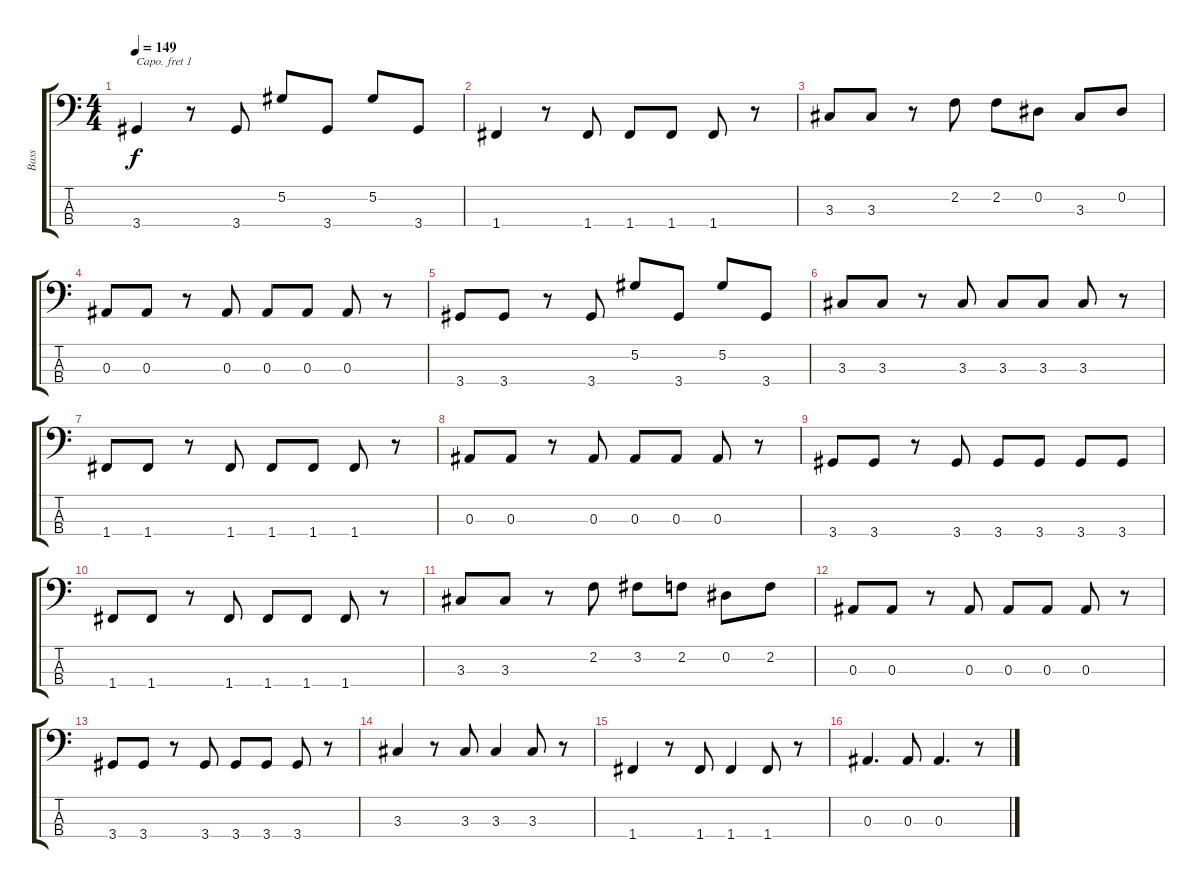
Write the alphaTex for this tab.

\track ("Bass" "Bass") {instrument electricbassfinger}
\staff {score tabs}
\capo 1
\tuning (G2 D2 A1 E1) {hide}
\ts (4 4)
\tempo 149
\clef f4
\ks c
3.4.4{dy f} r.8 3.4.8 5.2.8 3.4.8 5.2.8 3.4.8 |
1.4.4 r.8 1.4.8 1.4.8 1.4.8 1.4.8 r.8 |
3.3.8 3.3.8 r.8 2.2.8 2.2.8 0.2.8 3.3.8 0.2.8 |
0.3.8 0.3.8 r.8 0.3.8 0.3.8 0.3.8 0.3.8 r.8 |
3.4.8 3.4.8 r.8 3.4.8 5.2.8 3.4.8 5.2.8 3.4.8 |
3.3.8 3.3.8 r.8 3.3.8 3.3.8 3.3.8 3.3.8 r.8 |
1.4.8 1.4.8 r.8 1.4.8 1.4.8 1.4.8 1.4.8 r.8 |
0.3.8 0.3.8 r.8 0.3.8 0.3.8 0.3.8 0.3.8 r.8 |
3.4.8 3.4.8 r.8 3.4.8 3.4.8 3.4.8 3.4.8 3.4.8 |
1.4.8 1.4.8 r.8 1.4.8 1.4.8 1.4.8 1.4.8 r.8 |
3.3.8 3.3.8 r.8 2.2.8 3.2.8 2.2.8 0.2.8 2.2.8 |
0.3.8 0.3.8 r.8 0.3.8 0.3.8 0.3.8 0.3.8 r.8 |
3.4.8 3.4.8 r.8 3.4.8 3.4.8 3.4.8 3.4.8 r.8 |
3.3.4 r.8 3.3.8 3.3.4 3.3.8 r.8 |
1.4.4 r.8 1.4.8 1.4.4 1.4.8 r.8 |
0.3.4{d} 0.3.8 0.3.4{d} r.8
